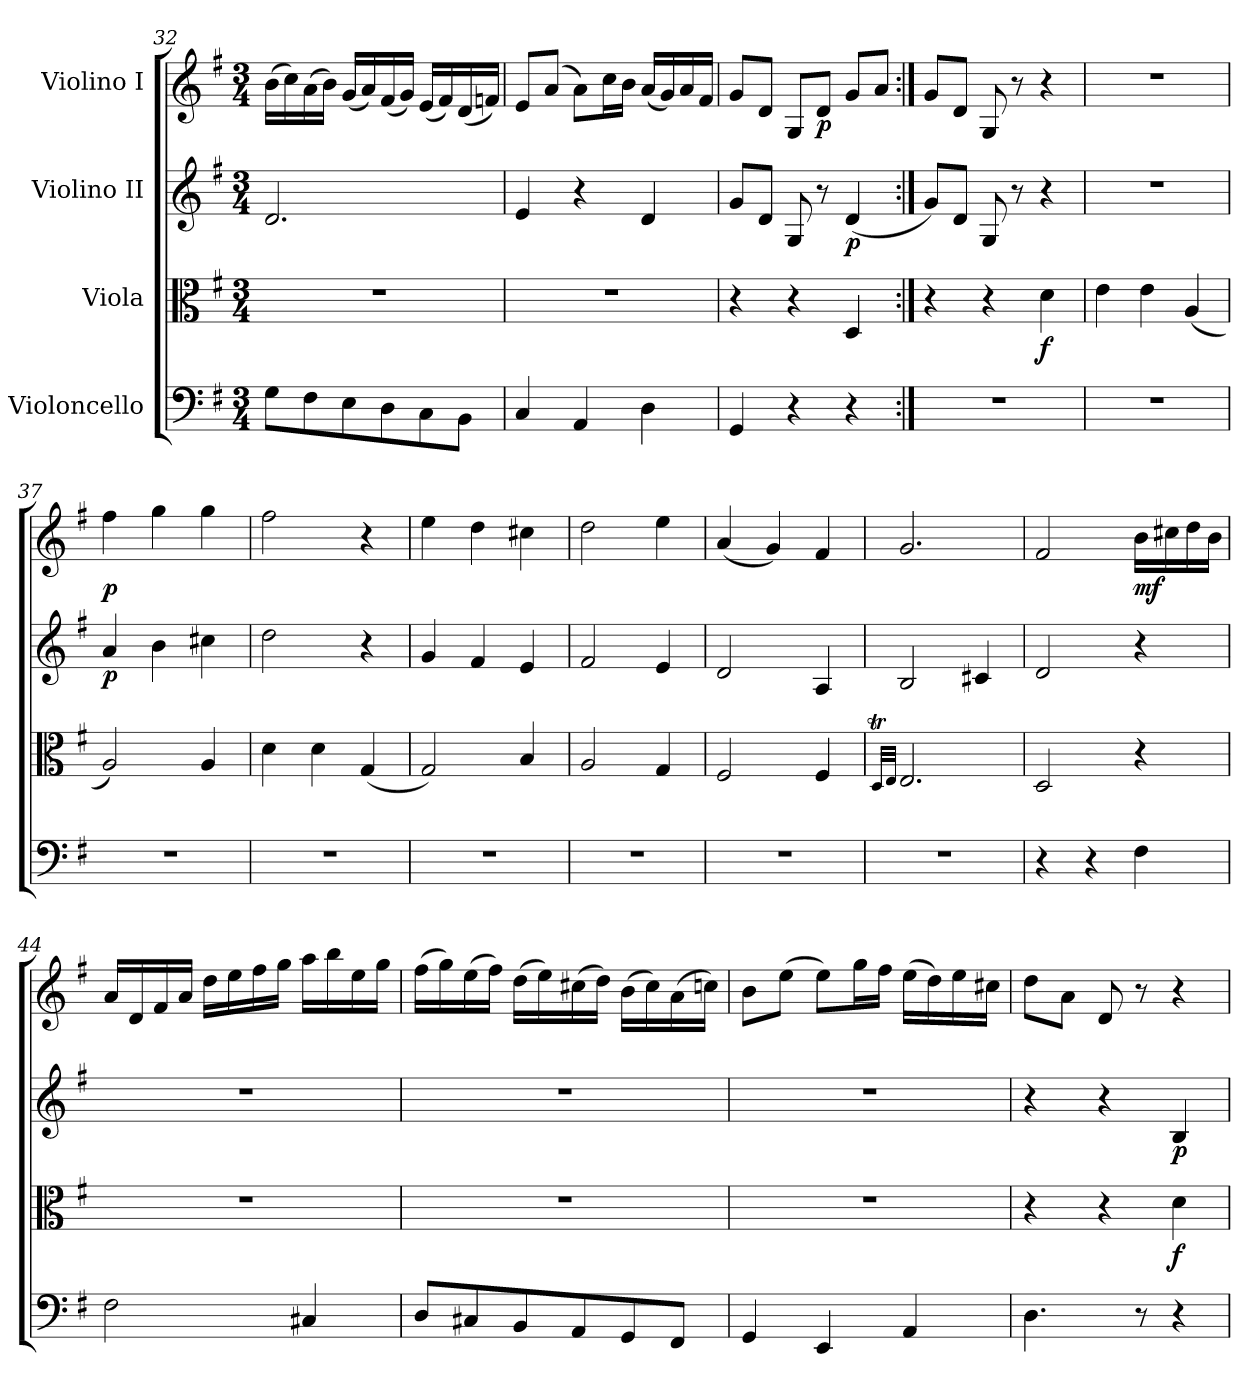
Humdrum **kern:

**kern	**kern	**dynam	**kern	**dynam	**kern	**dynam
*part4	*part3	*part3	*part2	*part2	*part1	*part1
*staff4	*staff3	*staff3	*staff2	*staff2	*staff1	*staff1
*I"Violoncello	*I"Viola	*	*I"Violino II	*	*I"Violino I	*
*clefF4	*clefC3	*	*clefG2	*	*clefG2	*
*k[f#]	*k[f#]	*	*k[f#]	*	*k[f#]	*
*G:	*G:	*	*G:	*	*G:	*
*M3/4	*M3/4	*	*M3/4	*	*M3/4	*
=32	=32	=32	=32	=32	=32	=32
!	!LO:N:vis=1	!	!	!	!	!
8Gi\L	2.r	.	2.di/	.	(16bi\LL	.
.	.	.	.	.	16cci\)	.
8F#i\	.	.	.	.	(16ai\	.
.	.	.	.	.	16bi\JJ)	.
8Ei\	.	.	.	.	(16gi/LL	.
.	.	.	.	.	16ai/)	.
8Di\	.	.	.	.	(16f#i/	.
.	.	.	.	.	16gi/JJ)	.
8Ci\	.	.	.	.	(16ei/LL	.
.	.	.	.	.	16f#i/)	.
8BBi\J	.	.	.	.	(16di/	.
.	.	.	.	.	16fni/JJ)	.
=33	=33	=33	=33	=33	=33	=33
!	!LO:N:vis=1	!	!	!	!	!
4Ci/	2.r	.	4ei/	.	8ei/L	.
.	.	.	.	.	(8ai/J	.
4AAi/	.	.	4r	.	8ai\L)	.
.	.	.	.	.	16cci\L	.
.	.	.	.	.	16bi\JJ	.
4Di\	.	.	4di/	.	(16ai/LL	.
.	.	.	.	.	16gi/)	.
.	.	.	.	.	16ai/	.
.	.	.	.	.	16f#i/JJ	.
=34	=34	=34	=34	=34	=34	=34
4GGi/	4r	.	8gi/L	.	8gi/L	.
.	.	.	8di/J	.	8di/J	.
4r	4r	.	8Gi/	.	8Gi/L	.
.	.	.	8r	.	8di/J	p
4r	4Di/	.	(4di/	p	8gi/L	.
.	.	.	.	.	8ai/J	.
!!LO:LB:g=z
=35:|!	=35:|!	=35:|!	=35:|!	=35:|!	=35:|!	=35:|!
!LO:N:vis=1	!	!	!	!	!	!
2.r	4r	.	8gi/L)	.	8gi/L	.
.	.	.	8di/J	.	8di/J	.
.	4r	.	8Gi/	.	8Gi/	.
.	.	.	8r	.	8r	.
.	4di\	f	4r	.	4r	.
=36	=36	=36	=36	=36	=36	=36
!LO:N:vis=1	!	!	!LO:N:vis=1	!	!LO:N:vis=1	!
2.r	4ei\	.	2.r	.	2.r	.
.	4ei\	.	.	.	.	.
.	(4Ai/	.	.	.	.	.
=37	=37	=37	=37	=37	=37	=37
!LO:N:vis=1	!	!	!	!	!	!
2.r	2Ai/)	.	4ai/	p	4ff#i\	p
.	.	.	4bi\	.	4ggi\	.
.	4Ai/	.	4cc#Xi\	.	4ggi\	.
=38	=38	=38	=38	=38	=38	=38
!LO:N:vis=1	!	!	!	!	!	!
2.r	4di\	.	2ddi\	.	2ff#i\	.
.	4di\	.	.	.	.	.
.	(4Gi/	.	4r	.	4r	.
=39	=39	=39	=39	=39	=39	=39
!LO:N:vis=1	!	!	!	!	!	!
2.r	2Gi/)	.	4gi/	.	4eei\	.
.	.	.	4f#i/	.	4ddi\	.
.	4Bi/	.	4ei/	.	4cc#Xi\	.
=40	=40	=40	=40	=40	=40	=40
!LO:N:vis=1	!	!	!	!	!	!
2.r	2Ai/	.	2f#i/	.	2ddi\	.
.	4Gi/	.	4ei/	.	4eei\	.
=41	=41	=41	=41	=41	=41	=41
!LO:N:vis=1	!	!	!	!	!	!
2.r	2F#i/	.	2di/	.	(4ai/	.
.	.	.	.	.	4gi/)	.
.	4F#i/	.	4Ai/	.	4f#i/	.
=42	=42	=42	=42	=42	=42	=42
.	32qDTi/LLL	.	.	.	.	.
.	32qEi/JJJ	.	.	.	.	.
!LO:N:vis=1	!	!	!	!	!	!
2.r	2.Ei/	.	2Bi/	.	2.gi/	.
.	.	.	4c#Xi/	.	.	.
=43	=43	=43	=43	=43	=43	=43
4r	2Di/	.	2di/	.	2f#i/	.
4r	.	.	.	.	.	.
4F#i\	4r	.	4r	.	16bi\LL	mf
.	.	.	.	.	16cc#Xi\	.
.	.	.	.	.	16ddi\	.
.	.	.	.	.	16bi\JJ	.
!!LO:LB:g=z
=44	=44	=44	=44	=44	=44	=44
!	!LO:N:vis=1	!	!LO:N:vis=1	!	!	!
2F#i\	2.r	.	2.r	.	16ai/LL	.
.	.	.	.	.	16di/	.
.	.	.	.	.	16f#i/	.
.	.	.	.	.	16ai/JJ	.
.	.	.	.	.	16ddi\LL	.
.	.	.	.	.	16eei\	.
.	.	.	.	.	16ff#i\	.
.	.	.	.	.	16ggi\JJ	.
4C#Xi/	.	.	.	.	16aai\LL	.
.	.	.	.	.	16bbi\	.
.	.	.	.	.	16eei\	.
.	.	.	.	.	16ggi\JJ	.
=45	=45	=45	=45	=45	=45	=45
!	!LO:N:vis=1	!	!LO:N:vis=1	!	!	!
8Di/L	2.r	.	2.r	.	(16ff#i\LL	.
.	.	.	.	.	16ggi\)	.
8C#Xi/	.	.	.	.	(16eei\	.
.	.	.	.	.	16ff#i\JJ)	.
8BBi/	.	.	.	.	(16ddi\LL	.
.	.	.	.	.	16eei\)	.
8AAi/	.	.	.	.	(16cc#Xi\	.
.	.	.	.	.	16ddi\JJ)	.
8GGi/	.	.	.	.	(16bi\LL	.
.	.	.	.	.	16cc#i\)	.
8FF#i/J	.	.	.	.	(16ai\	.
.	.	.	.	.	16ccni\JJ)	.
=46	=46	=46	=46	=46	=46	=46
!	!LO:N:vis=1	!	!LO:N:vis=1	!	!	!
4GGi/	2.r	.	2.r	.	8bi\L	.
.	.	.	.	.	(8eei\J	.
4EEi/	.	.	.	.	8eei\L)	.
.	.	.	.	.	16ggi\L	.
.	.	.	.	.	16ff#i\JJ	.
4AAi/	.	.	.	.	(16eei\LL	.
.	.	.	.	.	16ddi\)	.
.	.	.	.	.	16eei\	.
.	.	.	.	.	16cc#Xi\JJ	.
=47	=47	=47	=47	=47	=47	=47
4.Di\	4r	.	4r	.	8ddi\L	.
.	.	.	.	.	8ai\J	.
.	4r	.	4r	.	8di/	.
8r	.	.	.	.	8r	.
4r	4di\	f	4Bi/	p	4r	.
=	=	=	=	=	=	=
*-	*-	*-	*-	*-	*-	*-
